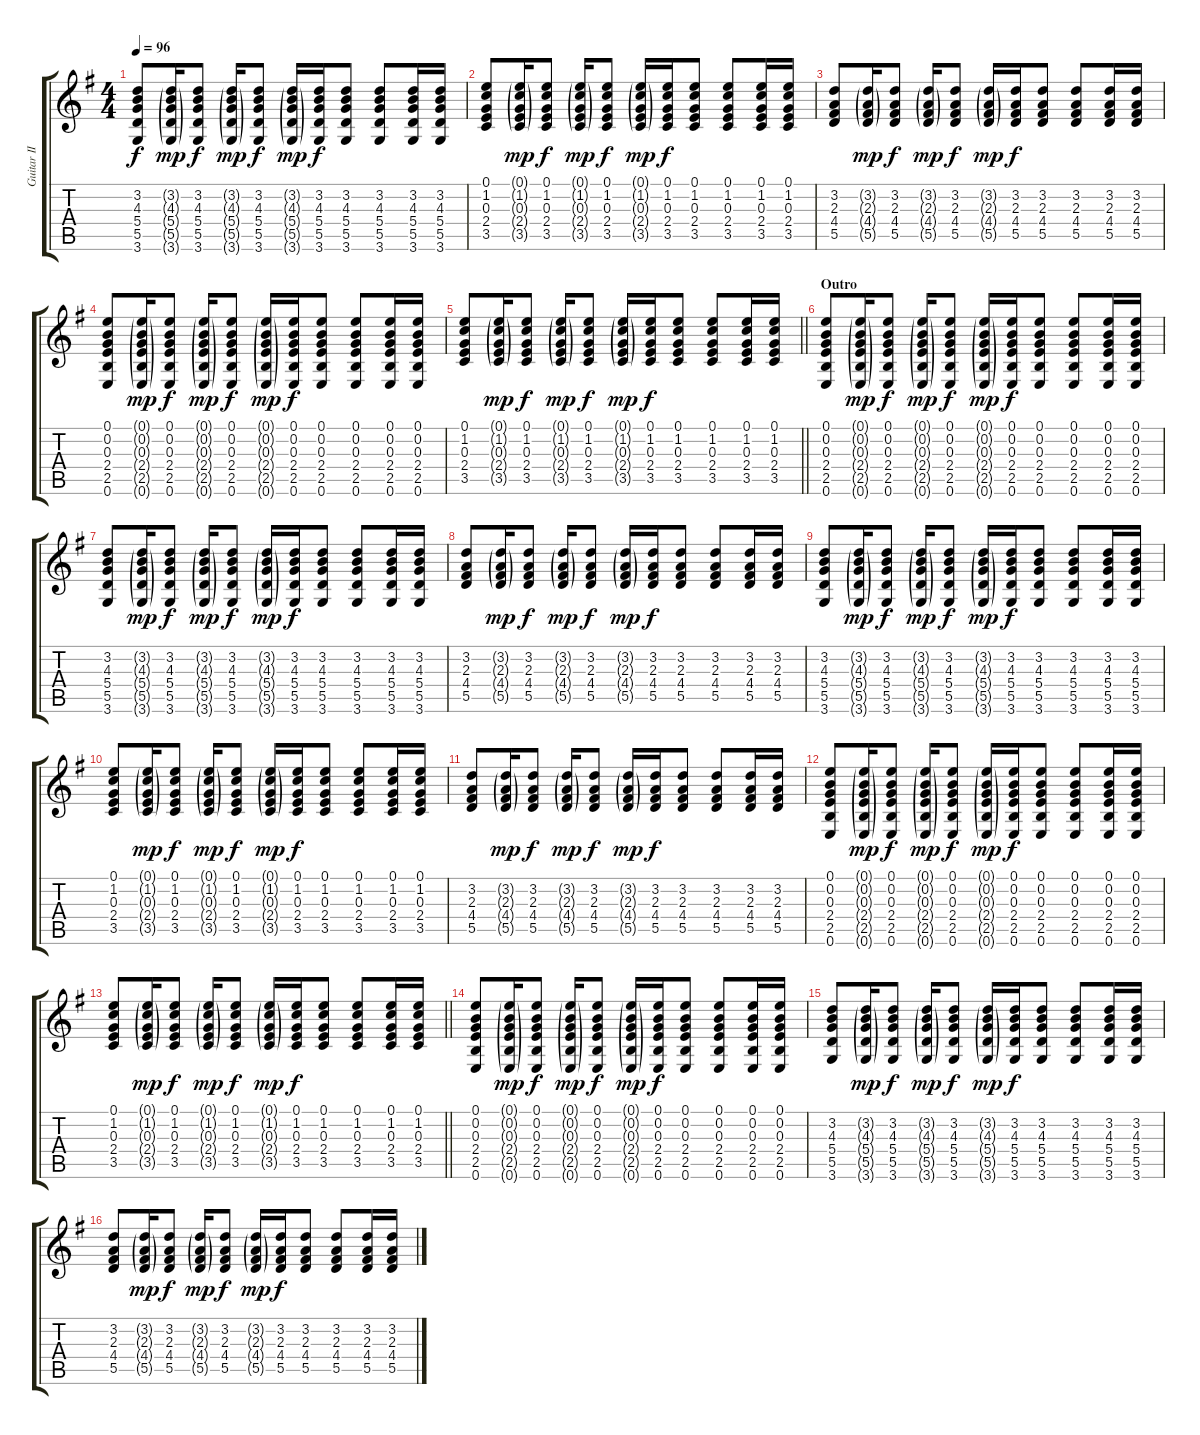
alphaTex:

\track ("Guitar II" "Guitar II") {instrument acousticguitarsteel}
\staff {score tabs}
\tuning (E4 B3 G3 D3 A2 E2) {hide}
\ts (4 4)
\tempo 96
\clef g2
\ks g
(3.2 4.3 5.4 5.5 3.6).8{dy f} (3.2{g} 4.3{g} 5.4{g} 5.5{g} 3.6{g}).16{dy mp} (3.2 4.3 5.4 5.5 3.6).8{dy f} (3.2{g} 4.3{g} 5.4{g} 5.5{g} 3.6{g}).16{dy mp} (3.2 4.3 5.4 5.5 3.6).8{dy f} (3.2{g} 4.3{g} 5.4{g} 5.5{g} 3.6{g}).16{dy mp} (3.2 4.3 5.4 5.5 3.6).16{dy f} (3.2 4.3 5.4 5.5 3.6).8 (3.2 4.3 5.4 5.5 3.6).8 (3.2 4.3 5.4 5.5 3.6).16 (3.2 4.3 5.4 5.5 3.6).16 |
(0.1 1.2 0.3 2.4 3.5).8 (0.1{g} 1.2{g} 0.3{g} 2.4{g} 3.5{g}).16{dy mp} (0.1 1.2 0.3 2.4 3.5).8{dy f} (0.1{g} 1.2{g} 0.3{g} 2.4{g} 3.5{g}).16{dy mp} (0.1 1.2 0.3 2.4 3.5).8{dy f} (0.1{g} 1.2{g} 0.3{g} 2.4{g} 3.5{g}).16{dy mp} (0.1 1.2 0.3 2.4 3.5).16{dy f} (0.1 1.2 0.3 2.4 3.5).8 (0.1 1.2 0.3 2.4 3.5).8 (0.1 1.2 0.3 2.4 3.5).16 (0.1 1.2 0.3 2.4 3.5).16 |
(3.2 2.3 4.4 5.5).8 (3.2{g} 2.3{g} 4.4{g} 5.5{g}).16{dy mp} (3.2 2.3 4.4 5.5).8{dy f} (3.2{g} 2.3{g} 4.4{g} 5.5{g}).16{dy mp} (3.2 2.3 4.4 5.5).8{dy f} (3.2{g} 2.3{g} 4.4{g} 5.5{g}).16{dy mp} (3.2 2.3 4.4 5.5).16{dy f} (3.2 2.3 4.4 5.5).8 (3.2 2.3 4.4 5.5).8 (3.2 2.3 4.4 5.5).16 (3.2 2.3 4.4 5.5).16 |
(0.1 0.2 0.3 2.4 2.5 0.6).8 (0.1{g} 0.2{g} 0.3{g} 2.4{g} 2.5{g} 0.6{g}).16{dy mp} (0.1 0.2 0.3 2.4 2.5 0.6).8{dy f} (0.1{g} 0.2{g} 0.3{g} 2.4{g} 2.5{g} 0.6{g}).16{dy mp} (0.1 0.2 0.3 2.4 2.5 0.6).8{dy f} (0.1{g} 0.2{g} 0.3{g} 2.4{g} 2.5{g} 0.6{g}).16{dy mp} (0.1 0.2 0.3 2.4 2.5 0.6).16{dy f} (0.1 0.2 0.3 2.4 2.5 0.6).8 (0.1 0.2 0.3 2.4 2.5 0.6).8 (0.1 0.2 0.3 2.4 2.5 0.6).16 (0.1 0.2 0.3 2.4 2.5 0.6).16 |
\barLineRight lightlight
(0.1 1.2 0.3 2.4 3.5).8 (0.1{g} 1.2{g} 0.3{g} 2.4{g} 3.5{g}).16{dy mp} (0.1 1.2 0.3 2.4 3.5).8{dy f} (0.1{g} 1.2{g} 0.3{g} 2.4{g} 3.5{g}).16{dy mp} (0.1 1.2 0.3 2.4 3.5).8{dy f} (0.1{g} 1.2{g} 0.3{g} 2.4{g} 3.5{g}).16{dy mp} (0.1 1.2 0.3 2.4 3.5).16{dy f} (0.1 1.2 0.3 2.4 3.5).8 (0.1 1.2 0.3 2.4 3.5).8 (0.1 1.2 0.3 2.4 3.5).16 (0.1 1.2 0.3 2.4 3.5).16 |
\section ("" "Outro")
(0.1 0.2 0.3 2.4 2.5 0.6).8 (0.1{g} 0.2{g} 0.3{g} 2.4{g} 2.5{g} 0.6{g}).16{dy mp} (0.1 0.2 0.3 2.4 2.5 0.6).8{dy f} (0.1{g} 0.2{g} 0.3{g} 2.4{g} 2.5{g} 0.6{g}).16{dy mp} (0.1 0.2 0.3 2.4 2.5 0.6).8{dy f} (0.1{g} 0.2{g} 0.3{g} 2.4{g} 2.5{g} 0.6{g}).16{dy mp} (0.1 0.2 0.3 2.4 2.5 0.6).16{dy f} (0.1 0.2 0.3 2.4 2.5 0.6).8 (0.1 0.2 0.3 2.4 2.5 0.6).8 (0.1 0.2 0.3 2.4 2.5 0.6).16 (0.1 0.2 0.3 2.4 2.5 0.6).16 |
(3.2 4.3 5.4 5.5 3.6).8 (3.2{g} 4.3{g} 5.4{g} 5.5{g} 3.6{g}).16{dy mp} (3.2 4.3 5.4 5.5 3.6).8{dy f} (3.2{g} 4.3{g} 5.4{g} 5.5{g} 3.6{g}).16{dy mp} (3.2 4.3 5.4 5.5 3.6).8{dy f} (3.2{g} 4.3{g} 5.4{g} 5.5{g} 3.6{g}).16{dy mp} (3.2 4.3 5.4 5.5 3.6).16{dy f} (3.2 4.3 5.4 5.5 3.6).8 (3.2 4.3 5.4 5.5 3.6).8 (3.2 4.3 5.4 5.5 3.6).16 (3.2 4.3 5.4 5.5 3.6).16 |
(3.2 2.3 4.4 5.5).8 (3.2{g} 2.3{g} 4.4{g} 5.5{g}).16{dy mp} (3.2 2.3 4.4 5.5).8{dy f} (3.2{g} 2.3{g} 4.4{g} 5.5{g}).16{dy mp} (3.2 2.3 4.4 5.5).8{dy f} (3.2{g} 2.3{g} 4.4{g} 5.5{g}).16{dy mp} (3.2 2.3 4.4 5.5).16{dy f} (3.2 2.3 4.4 5.5).8 (3.2 2.3 4.4 5.5).8 (3.2 2.3 4.4 5.5).16 (3.2 2.3 4.4 5.5).16 |
(3.2 4.3 5.4 5.5 3.6).8 (3.2{g} 4.3{g} 5.4{g} 5.5{g} 3.6{g}).16{dy mp} (3.2 4.3 5.4 5.5 3.6).8{dy f} (3.2{g} 4.3{g} 5.4{g} 5.5{g} 3.6{g}).16{dy mp} (3.2 4.3 5.4 5.5 3.6).8{dy f} (3.2{g} 4.3{g} 5.4{g} 5.5{g} 3.6{g}).16{dy mp} (3.2 4.3 5.4 5.5 3.6).16{dy f} (3.2 4.3 5.4 5.5 3.6).8 (3.2 4.3 5.4 5.5 3.6).8 (3.2 4.3 5.4 5.5 3.6).16 (3.2 4.3 5.4 5.5 3.6).16 |
(0.1 1.2 0.3 2.4 3.5).8 (0.1{g} 1.2{g} 0.3{g} 2.4{g} 3.5{g}).16{dy mp} (0.1 1.2 0.3 2.4 3.5).8{dy f} (0.1{g} 1.2{g} 0.3{g} 2.4{g} 3.5{g}).16{dy mp} (0.1 1.2 0.3 2.4 3.5).8{dy f} (0.1{g} 1.2{g} 0.3{g} 2.4{g} 3.5{g}).16{dy mp} (0.1 1.2 0.3 2.4 3.5).16{dy f} (0.1 1.2 0.3 2.4 3.5).8 (0.1 1.2 0.3 2.4 3.5).8 (0.1 1.2 0.3 2.4 3.5).16 (0.1 1.2 0.3 2.4 3.5).16 |
(3.2 2.3 4.4 5.5).8 (3.2{g} 2.3{g} 4.4{g} 5.5{g}).16{dy mp} (3.2 2.3 4.4 5.5).8{dy f} (3.2{g} 2.3{g} 4.4{g} 5.5{g}).16{dy mp} (3.2 2.3 4.4 5.5).8{dy f} (3.2{g} 2.3{g} 4.4{g} 5.5{g}).16{dy mp} (3.2 2.3 4.4 5.5).16{dy f} (3.2 2.3 4.4 5.5).8 (3.2 2.3 4.4 5.5).8 (3.2 2.3 4.4 5.5).16 (3.2 2.3 4.4 5.5).16 |
(0.1 0.2 0.3 2.4 2.5 0.6).8 (0.1{g} 0.2{g} 0.3{g} 2.4{g} 2.5{g} 0.6{g}).16{dy mp} (0.1 0.2 0.3 2.4 2.5 0.6).8{dy f} (0.1{g} 0.2{g} 0.3{g} 2.4{g} 2.5{g} 0.6{g}).16{dy mp} (0.1 0.2 0.3 2.4 2.5 0.6).8{dy f} (0.1{g} 0.2{g} 0.3{g} 2.4{g} 2.5{g} 0.6{g}).16{dy mp} (0.1 0.2 0.3 2.4 2.5 0.6).16{dy f} (0.1 0.2 0.3 2.4 2.5 0.6).8 (0.1 0.2 0.3 2.4 2.5 0.6).8 (0.1 0.2 0.3 2.4 2.5 0.6).16 (0.1 0.2 0.3 2.4 2.5 0.6).16 |
\barLineRight lightlight
(0.1 1.2 0.3 2.4 3.5).8 (0.1{g} 1.2{g} 0.3{g} 2.4{g} 3.5{g}).16{dy mp} (0.1 1.2 0.3 2.4 3.5).8{dy f} (0.1{g} 1.2{g} 0.3{g} 2.4{g} 3.5{g}).16{dy mp} (0.1 1.2 0.3 2.4 3.5).8{dy f} (0.1{g} 1.2{g} 0.3{g} 2.4{g} 3.5{g}).16{dy mp} (0.1 1.2 0.3 2.4 3.5).16{dy f} (0.1 1.2 0.3 2.4 3.5).8 (0.1 1.2 0.3 2.4 3.5).8 (0.1 1.2 0.3 2.4 3.5).16 (0.1 1.2 0.3 2.4 3.5).16 |
\section ("" "")
(0.1 0.2 0.3 2.4 2.5 0.6).8 (0.1{g} 0.2{g} 0.3{g} 2.4{g} 2.5{g} 0.6{g}).16{dy mp} (0.1 0.2 0.3 2.4 2.5 0.6).8{dy f} (0.1{g} 0.2{g} 0.3{g} 2.4{g} 2.5{g} 0.6{g}).16{dy mp} (0.1 0.2 0.3 2.4 2.5 0.6).8{dy f} (0.1{g} 0.2{g} 0.3{g} 2.4{g} 2.5{g} 0.6{g}).16{dy mp} (0.1 0.2 0.3 2.4 2.5 0.6).16{dy f} (0.1 0.2 0.3 2.4 2.5 0.6).8 (0.1 0.2 0.3 2.4 2.5 0.6).8 (0.1 0.2 0.3 2.4 2.5 0.6).16 (0.1 0.2 0.3 2.4 2.5 0.6).16 |
(3.2 4.3 5.4 5.5 3.6).8 (3.2{g} 4.3{g} 5.4{g} 5.5{g} 3.6{g}).16{dy mp} (3.2 4.3 5.4 5.5 3.6).8{dy f} (3.2{g} 4.3{g} 5.4{g} 5.5{g} 3.6{g}).16{dy mp} (3.2 4.3 5.4 5.5 3.6).8{dy f} (3.2{g} 4.3{g} 5.4{g} 5.5{g} 3.6{g}).16{dy mp} (3.2 4.3 5.4 5.5 3.6).16{dy f} (3.2 4.3 5.4 5.5 3.6).8 (3.2 4.3 5.4 5.5 3.6).8 (3.2 4.3 5.4 5.5 3.6).16 (3.2 4.3 5.4 5.5 3.6).16 |
(3.2 2.3 4.4 5.5).8 (3.2{g} 2.3{g} 4.4{g} 5.5{g}).16{dy mp} (3.2 2.3 4.4 5.5).8{dy f} (3.2{g} 2.3{g} 4.4{g} 5.5{g}).16{dy mp} (3.2 2.3 4.4 5.5).8{dy f} (3.2{g} 2.3{g} 4.4{g} 5.5{g}).16{dy mp} (3.2 2.3 4.4 5.5).16{dy f} (3.2 2.3 4.4 5.5).8 (3.2 2.3 4.4 5.5).8 (3.2 2.3 4.4 5.5).16 (3.2 2.3 4.4 5.5).16
